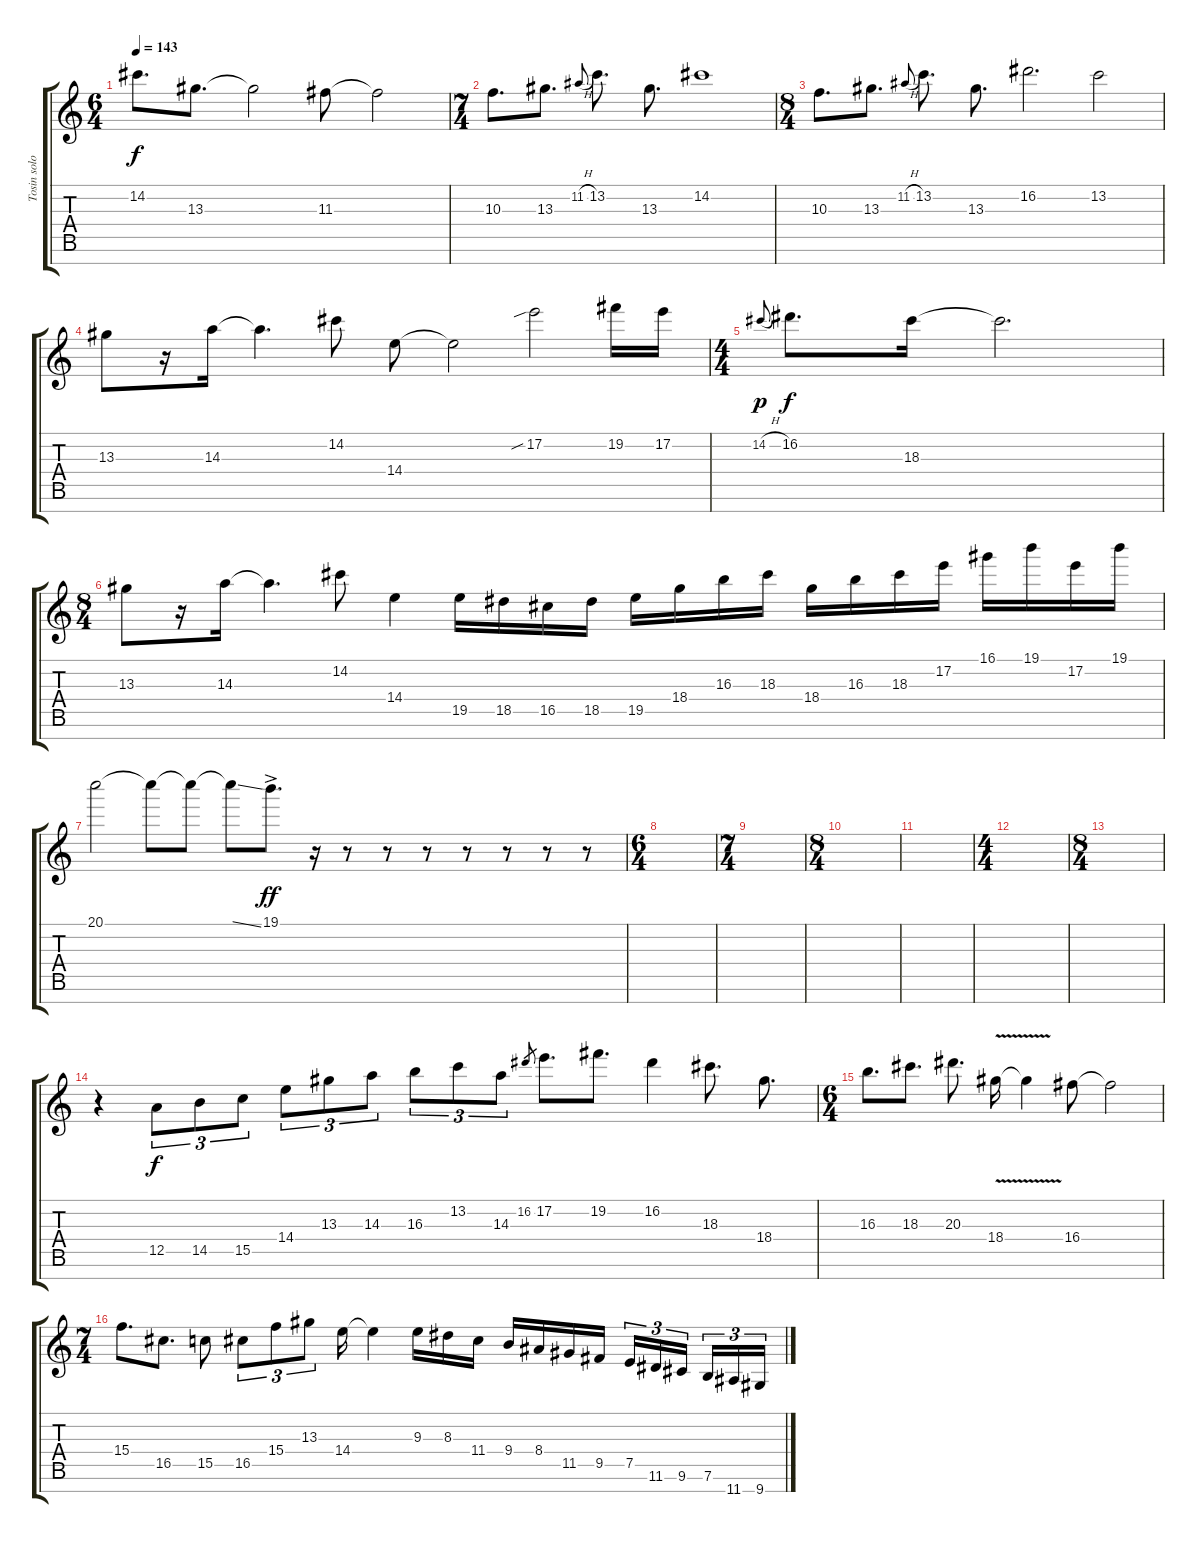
\track ("Tosin soloss" "Tosin solo") {instrument overdrivenguitar}
\staff {score tabs}
\tuning (E4 B3 G3 D3 A2 E2 B1) {hide}
\ts (6 4)
\tempo 143
\clef g2
\ks c
14.2.8{d dy f} 13.3.8{d} 13.3{t}.2 11.3.8 11.3{t}.2 |
\ts (7 4)
10.3.8{d} 13.3.8{d} 11.2{h}.8{gr onbeat} 13.2.8{d} 13.3.8{d} 14.2.1 |
\ts (8 4)
10.3.8{d} 13.3.8{d} 11.2{h}.8{gr onbeat} 13.2.8{d} 13.3.8{d} 16.2.2{d} 13.2.2 |
13.3.8 r.16 14.3.16 14.3{t}.4{d} 14.2.8 14.4.8 14.4{t}.2 17.2{sib}.2 19.2.16 17.2.16 |
\ts (4 4)
14.2{h}.8{gr onbeat dy p} 16.2.8{d dy f} 18.3.16 18.3{t}.2{d} |
\ts (8 4)
13.3.8 r.16 14.3.16 14.3{t}.4{d} 14.2.8 14.4.4 19.5.16 18.5.16 16.5.16 18.5.16 19.5.16 18.4.16 16.3.16 18.3.16 18.4.16 16.3.16 18.3.16 17.2.16 16.1.16 19.1.16 17.2.16 19.1.16 |
20.1.2 20.1{t}.8 20.1{t}.8 20.1{ss t}.8 19.1{ac}.8{d dy ff} r.16 r.8 r.8 r.8 r.8 r.8 r.8 r.8 |
\ts (6 4)
|
\ts (7 4)
|
\ts (8 4)
|
|
\ts (4 4)
|
\ts (8 4)
|
r.4{volume 15} 12.5.8{tu (3 2) dy f} 14.5.8{tu (3 2)} 15.5.8{tu (3 2)} 14.4.8{tu (3 2)} 13.3.8{tu (3 2)} 14.3.8{tu (3 2)} 16.3.8{tu (3 2)} 13.2.8{tu (3 2)} 14.3.8{tu (3 2)} 16.2.8{gr} 17.2.8{d} 19.2.8{d} 16.2.4 18.3.8{d} 18.4.8{d} |
\ts (6 4)
16.3.8{d} 18.3.8{d} 20.3.8{d} 18.4{v}.16 18.4{t}.4 16.4.8 16.4{t}.2 |
\ts (7 4)
15.4.8{d} 16.5.8{d} 15.5.8 16.5.8{tu (3 2)} 15.4.8{tu (3 2)} 13.3.8{tu (3 2)} 14.4.16 14.4{t}.4 9.3.16 8.3.16 11.4.16 9.4.16 8.4.16 11.5.16 9.5.16 7.5.16{tu (3 2)} 11.6.16{tu (3 2)} 9.6.16{tu (3 2) beam splitsecondary} 7.6.16{tu (3 2)} 11.7.16{tu (3 2)} 9.7.16{tu (3 2)}
